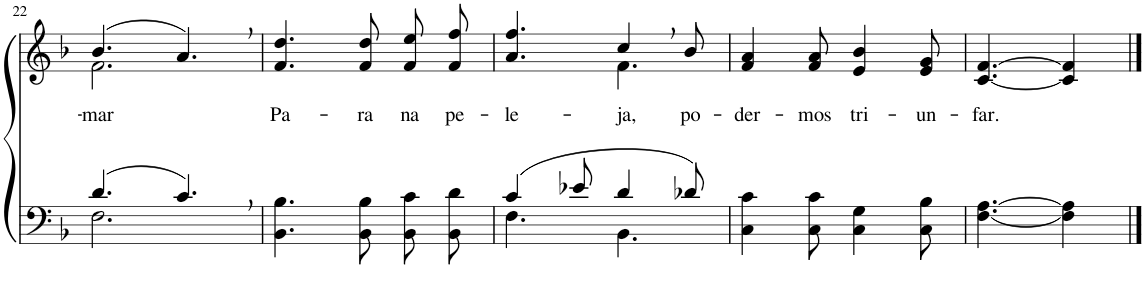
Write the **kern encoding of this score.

**kern	**kern	**text	**text
*part2	*part1	*part1	*part1
*staff2	*staff1	*staff1	*staff1
*I"Parte III e IV	*I"Parte I e II	*	*
!!LO:PB:g=z
*clefF4	*clefG2	*	*
*Trd1c2	*Trd1c2	*	*
*k[b-]	*k[b-]	*	*
*M6/8	*M6/8	*	*
=22	=22	=22	=22
*^	*	*	*
!	!	!	!	!LO:LY:b
*	*	*^	*	*
(4.d/	2.F\	(4.b-/	2.f\	.	-mar
4.c,/)	.	4.a,/)	.	.	.
*v	*v	*	*	*	*
*	*v	*v	*	*
=23	=23	=23	=23
!	!	!	!LO:LY:b
4.BB-\ 4.B-\	4.f/ 4.dd/	.	Pa-
!	!	!	!LO:LY:b
8BB-\ 8B-\L	8f\ 8dd\L	.	-ra
!	!	!	!LO:LY:b
8BB-\ 8c\	8f\ 8ee\	.	na
!	!	!	!LO:LY:b
8BB-\ 8d\J	8f\ 8ff\J	.	pe-
=24	=24	=24	=24
*^	*	*	*
!	!	!	!	!LO:LY:b
*	*	*^	*	*
(4c/	4.F\	4.a/ 4.ff/	4.ryy	.	-le-
8e-X/	.	.	.	.	.
!	!	!	!	!	!LO:LY:b
4d/	4.BB-\	4cc,/	4.f\	.	-ja,
!	!	!	!	!	!LO:LY:b
8d-X/)	.	8b-/	.	.	po-
*v	*v	*	*	*	*
*	*v	*v	*	*
=25	=25	=25	=25
!	!	!	!LO:LY:b
4C\ 4c\	4f/ 4a/	.	-der-
!	!	!	!LO:LY:b
8C\ 8c\	8f/ 8a/	.	-mos
!	!	!	!LO:LY:b
4C\ 4G\	4e/ 4b-/	.	tri-
!	!	!	!LO:LY:b
8C\ 8B-\	8e/ 8g/	.	-un-
=26	=26	=26	=26
!	!	!	!LO:LY:b
[4.F\ [4.A\	[4.c/ [4.f/	.	-far.
4F\] 4A\]	4c/] 4f/]	.	.
==	==	==	==
*-	*-	*-	*-
